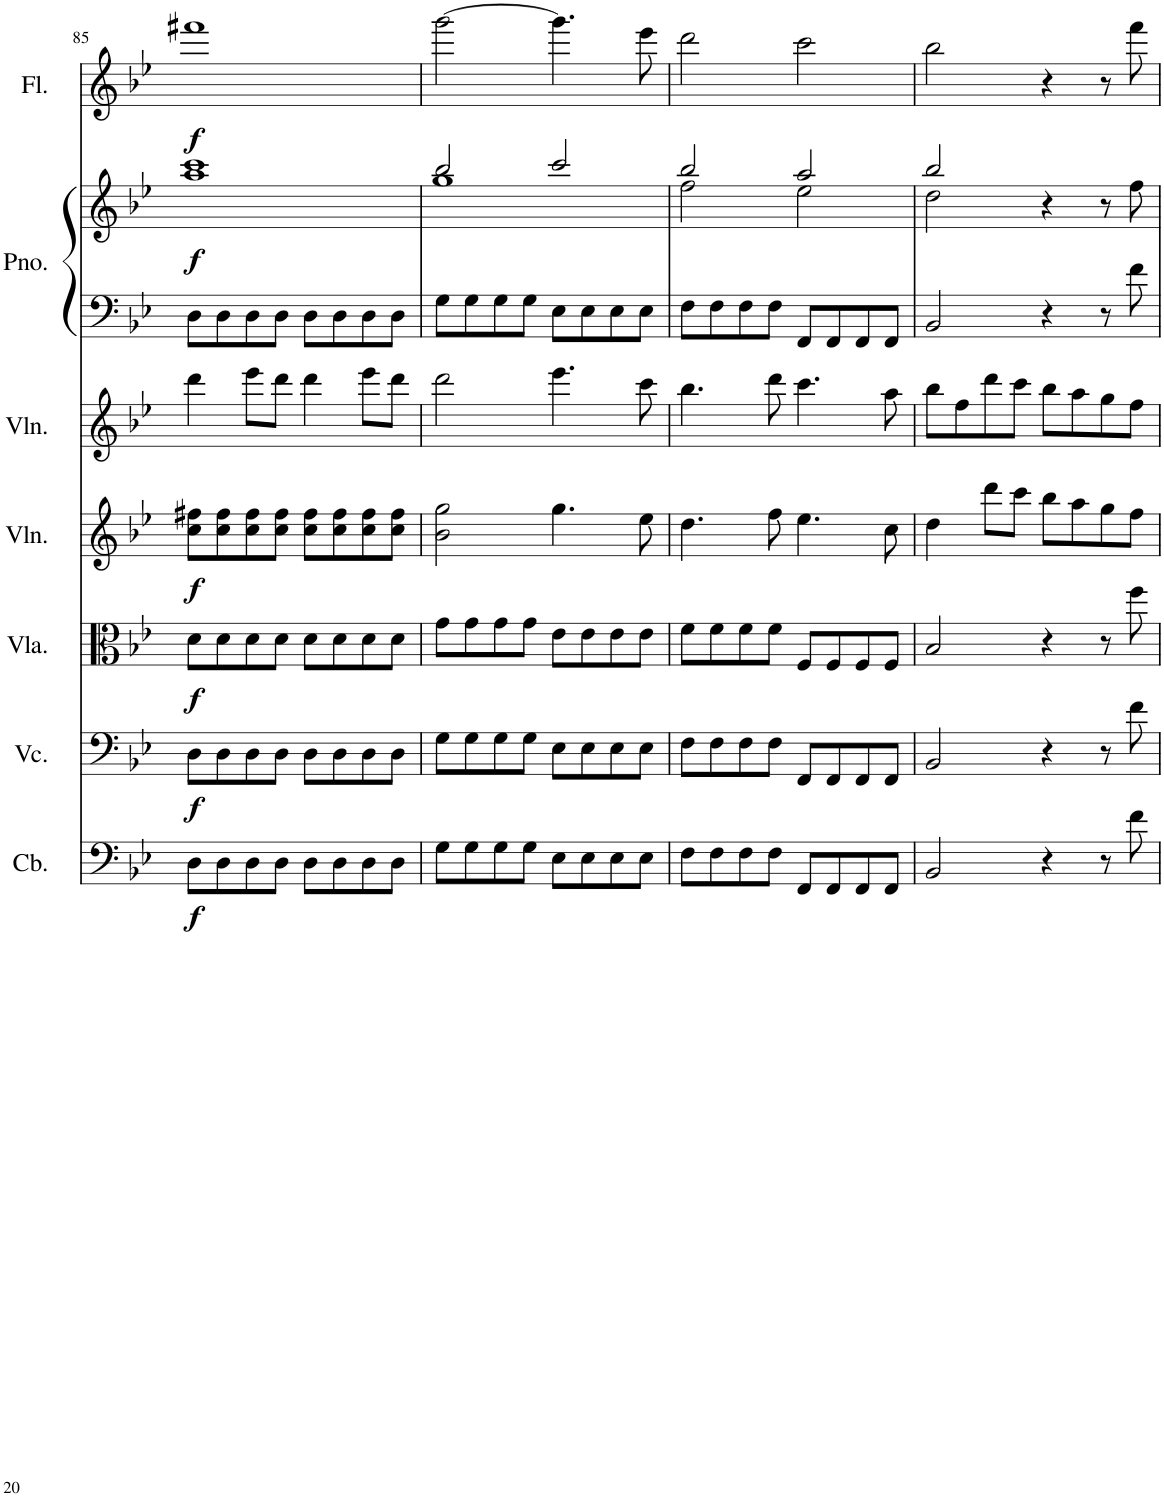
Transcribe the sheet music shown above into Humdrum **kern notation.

**kern	**dynam	**kern	**dynam	**kern	**dynam	**kern	**dynam	**kern	**kern	**kern	**dynam	**kern	**dynam
*part7	*part7	*part6	*part6	*part5	*part5	*part4	*part4	*part3	*part2	*part2	*part2	*part1	*part1
*staff8	*staff8	*staff7	*staff7	*staff6	*staff6	*staff5	*staff5	*staff4	*staff3	*staff2	*staff2/3	*staff1	*staff1
*I"Contrabass	*	*I"Violoncello	*	*I"Viola	*	*I"Violin	*	*I"Violin	*I"Piano	*	*	*I"Flute	*
*I'Cb.	*	*I'Vc.	*	*I'Vla.	*	*I'Vln.	*	*I'Vln.	*I'Pno.	*	*	*I'Fl.	*
!!LO:PB:g=z
*clefF4	*	*clefF4	*	*clefC3	*	*clefG2	*	*clefG2	*clefF4	*clefG2	*	*clefG2	*
*Trd7c12	*	*	*	*	*	*	*	*	*	*	*	*	*
*k[b-e-]	*	*k[b-e-]	*	*k[b-e-]	*	*k[b-e-]	*	*k[b-e-]	*k[b-e-]	*k[b-e-]	*	*k[b-e-]	*
*M2/2	*	*M2/2	*	*M2/2	*	*M2/2	*	*M2/2	*M2/2	*M2/2	*	*M2/2	*
*met(c|)	*	*met(c|)	*	*met(c|)	*	*met(c|)	*	*met(c|)	*met(c|)	*met(c|)	*	*met(c|)	*
=85	=85	=85	=85	=85	=85	=85	=85	=85	=85	=85	=85	=85	=85
!	!LO:DY:b	!	!LO:DY:b	!	!LO:DY:b	!	!LO:DY:b	!	!	!	!LO:DY:b	!	!LO:DY:b
8D\L	f	8D\L	f	8d\L	f	8cc\ 8ff#X\L	f	4ddd\	8D\L	1aa 1ccc	f	1fff#X	f
8D\	.	8D\	.	8d\	.	8cc\ 8ff#\	.	.	8D\	.	.	.	.
8D\	.	8D\	.	8d\	.	8cc\ 8ff#\	.	8eee-\L	8D\	.	.	.	.
8D\J	.	8D\J	.	8d\J	.	8cc\ 8ff#\J	.	8ddd\J	8D\J	.	.	.	.
8D\L	.	8D\L	.	8d\L	.	8cc\ 8ff#\L	.	4ddd\	8D\L	.	.	.	.
8D\	.	8D\	.	8d\	.	8cc\ 8ff#\	.	.	8D\	.	.	.	.
8D\	.	8D\	.	8d\	.	8cc\ 8ff#\	.	8eee-\L	8D\	.	.	.	.
8D\J	.	8D\J	.	8d\J	.	8cc\ 8ff#\J	.	8ddd\J	8D\J	.	.	.	.
=86	=86	=86	=86	=86	=86	=86	=86	=86	=86	=86	=86	=86	=86
*	*	*	*	*	*	*	*	*	*	*^	*	*	*
8G\L	.	8G\L	.	8g\L	.	2b-\ 2gg\	.	2ddd\	8G\L	2bb-/	1gg	.	[2ggg\	.
8G\	.	8G\	.	8g\	.	.	.	.	8G\	.	.	.	.	.
8G\	.	8G\	.	8g\	.	.	.	.	8G\	.	.	.	.	.
8G\J	.	8G\J	.	8g\J	.	.	.	.	8G\J	.	.	.	.	.
8E-\L	.	8E-\L	.	8e-\L	.	4.gg\	.	4.eee-\	8E-\L	2ccc/	.	.	4.ggg\]	.
8E-\	.	8E-\	.	8e-\	.	.	.	.	8E-\	.	.	.	.	.
8E-\	.	8E-\	.	8e-\	.	.	.	.	8E-\	.	.	.	.	.
8E-\J	.	8E-\J	.	8e-\J	.	8ee-\	.	8ccc\	8E-\J	.	.	.	8eee-\	.
=87	=87	=87	=87	=87	=87	=87	=87	=87	=87	=87	=87	=87	=87	=87
8F\L	.	8F\L	.	8f\L	.	4.dd\	.	4.bb-\	8F\L	2bb-/	2ff\	.	2ddd\	.
8F\	.	8F\	.	8f\	.	.	.	.	8F\	.	.	.	.	.
8F\	.	8F\	.	8f\	.	.	.	.	8F\	.	.	.	.	.
8F\J	.	8F\J	.	8f\J	.	8ff\	.	8ddd\	8F\J	.	.	.	.	.
8FF/L	.	8FF/L	.	8F/L	.	4.ee-\	.	4.ccc\	8FF/L	2aa/	2ee-\	.	2ccc\	.
8FF/	.	8FF/	.	8F/	.	.	.	.	8FF/	.	.	.	.	.
8FF/	.	8FF/	.	8F/	.	.	.	.	8FF/	.	.	.	.	.
8FF/J	.	8FF/J	.	8F/J	.	8cc\	.	8aa\	8FF/J	.	.	.	.	.
=88	=88	=88	=88	=88	=88	=88	=88	=88	=88	=88	=88	=88	=88	=88
2BB-/	.	2BB-/	.	2B-/	.	4dd\	.	8bb-\L	2BB-/	2bb-/	2dd\	.	2bb-\	.
.	.	.	.	.	.	.	.	8ff\	.	.	.	.	.	.
.	.	.	.	.	.	8ddd\L	.	8ddd\	.	.	.	.	.	.
.	.	.	.	.	.	8ccc\J	.	8ccc\J	.	.	.	.	.	.
4r	.	4r	.	4r	.	8bb-\L	.	8bb-\L	4r	4r	2ryy	.	4r	.
.	.	.	.	.	.	8aa\	.	8aa\	.	.	.	.	.	.
8r	.	8r	.	8r	.	8gg\	.	8gg\	8r	8r	.	.	8r	.
8f\	.	8f\	.	8ff\	.	8ff\J	.	8ff\J	8f\	8ff\	.	.	8fff\	.
*	*	*	*	*	*	*	*	*	*	*v	*v	*	*	*
=	=	=	=	=	=	=	=	=	=	=	=	=	=
*-	*-	*-	*-	*-	*-	*-	*-	*-	*-	*-	*-	*-	*-
